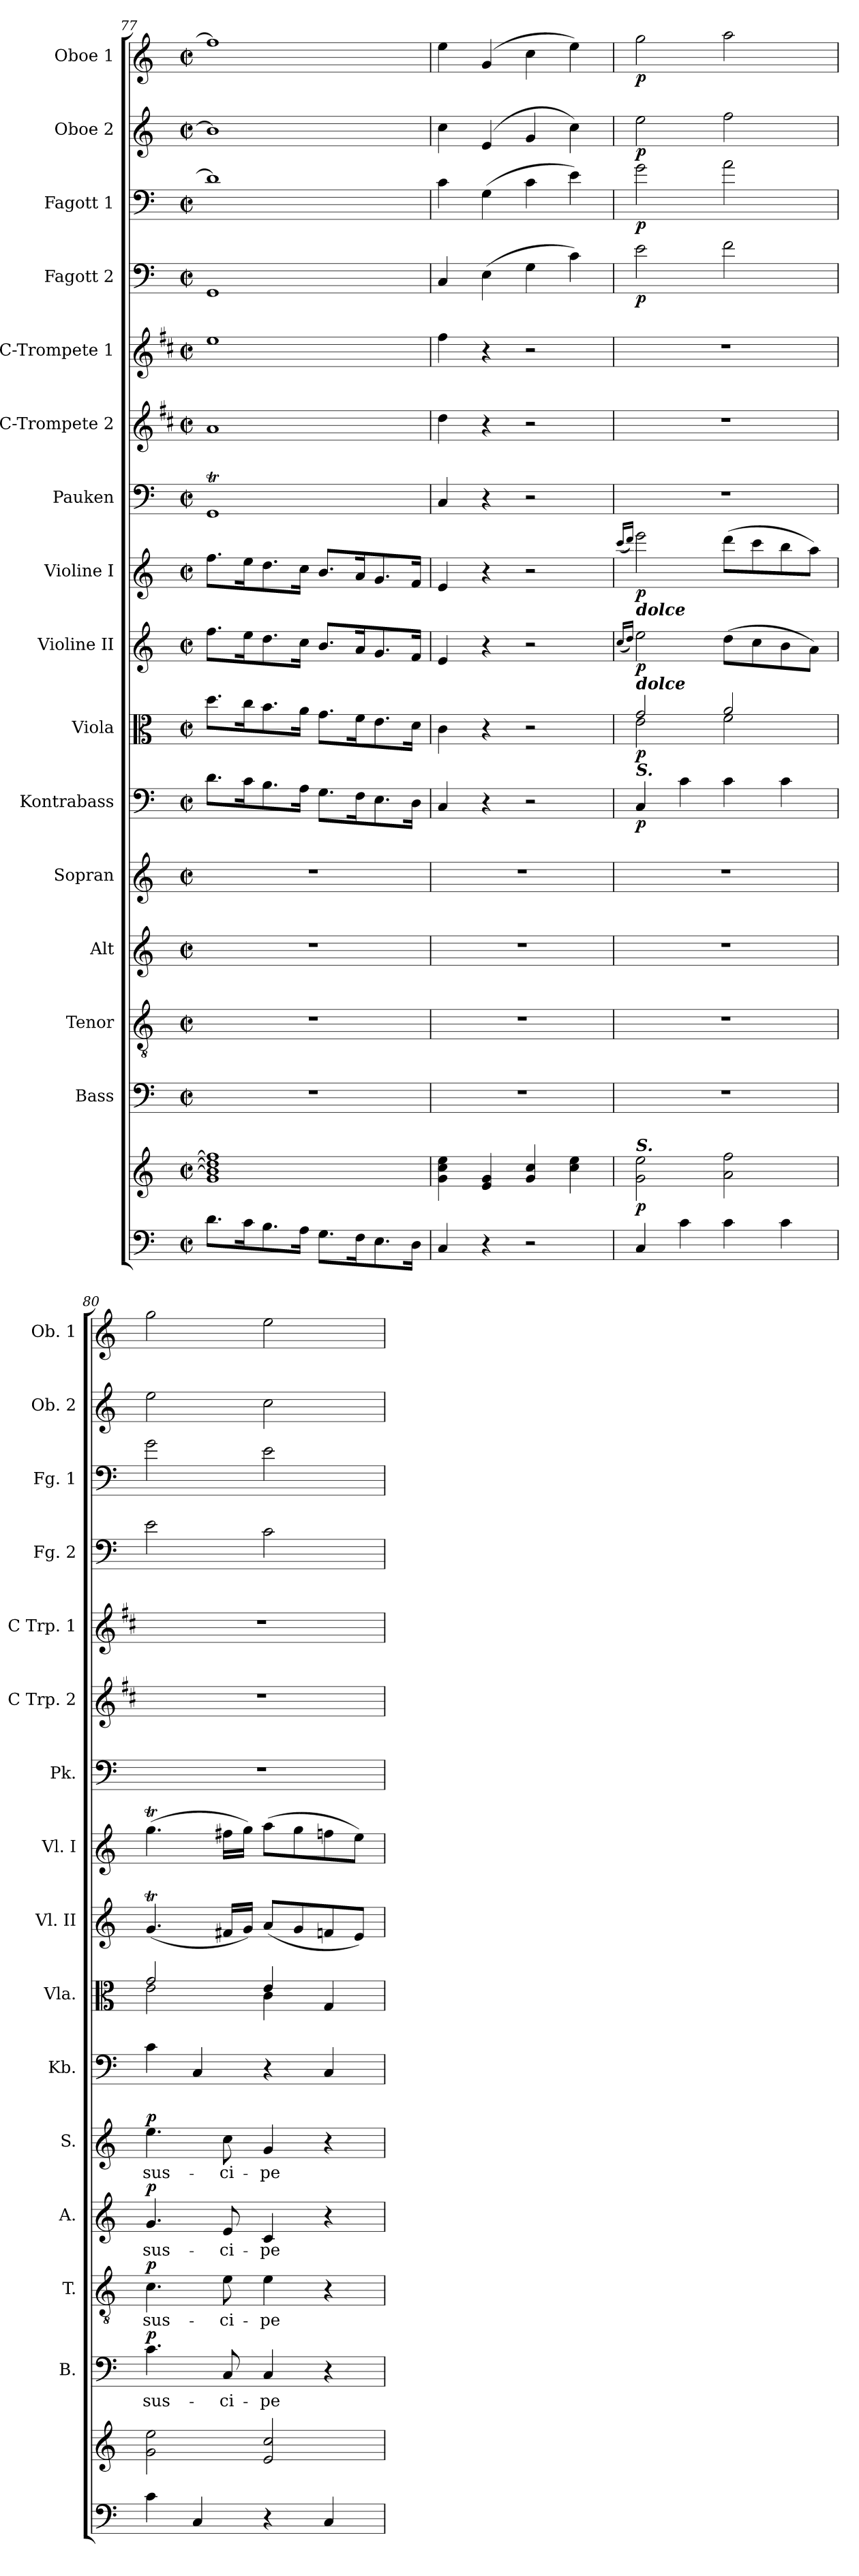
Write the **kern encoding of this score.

**kern	**kern	**dynam	**kern	**text	**dynam	**kern	**text	**dynam	**kern	**text	**dynam	**kern	**text	**dynam	**kern	**dynam	**kern	**dynam	**kern	**dynam	**kern	**dynam	**kern	**kern	**kern	**kern	**dynam	**kern	**dynam	**kern	**dynam	**kern	**dynam
*part16	*part16	*part16	*part15	*part15	*part15	*part14	*part14	*part14	*part13	*part13	*part13	*part12	*part12	*part12	*part11	*part11	*part10	*part10	*part9	*part9	*part8	*part8	*part7	*part6	*part5	*part4	*part4	*part3	*part3	*part2	*part2	*part1	*part1
*staff17	*staff16	*staff16/17	*staff15	*staff15	*staff15	*staff14	*staff14	*staff14	*staff13	*staff13	*staff13	*staff12	*staff12	*staff12	*staff11	*staff11	*staff10	*staff10	*staff9	*staff9	*staff8	*staff8	*staff7	*staff6	*staff5	*staff4	*staff4	*staff3	*staff3	*staff2	*staff2	*staff1	*staff1
*	*	*	*I"Bass	*	*	*I"Tenor	*	*	*I"Alt	*	*	*I"Sopran	*	*	*I"Kontrabass	*	*I"Viola	*	*I"Violine II	*	*I"Violine I	*	*I"Pauken	*I"C-Trompete 2	*I"C-Trompete 1	*I"Fagott 2	*	*I"Fagott 1	*	*I"Oboe 2	*	*I"Oboe 1	*
*	*	*	*I'B.	*	*	*I'T.	*	*	*I'A.	*	*	*I'S.	*	*	*I'Kb.	*	*I'Vla.	*	*I'Vl. II	*	*I'Vl. I	*	*I'Pk.	*I'C Trp. 2	*I'C Trp. 1	*I'Fg. 2	*	*I'Fg. 1	*	*I'Ob. 2	*	*I'Ob. 1	*
*clefF4	*clefG2	*	*clefF4	*	*	*clefGv2	*	*	*clefG2	*	*	*clefG2	*	*	*clefF4	*	*clefC3	*	*clefG2	*	*clefG2	*	*clefF4	*clefG2	*clefG2	*clefF4	*	*clefF4	*	*clefG2	*	*clefG2	*
*	*	*	*	*	*	*	*	*	*	*	*	*	*	*	*ITrd7c12	*	*	*	*	*	*	*	*	*ITrd1c2	*ITrd1c2	*	*	*	*	*	*	*	*
*k[]	*k[]	*	*k[]	*	*	*k[]	*	*	*k[]	*	*	*k[]	*	*	*k[]	*	*k[]	*	*k[]	*	*k[]	*	*k[]	*k[]	*k[]	*k[]	*	*k[]	*	*k[]	*	*k[]	*
*C:	*C:	*	*C:	*	*	*C:	*	*	*C:	*	*	*C:	*	*	*C:	*	*C:	*	*C:	*	*C:	*	*C:	*C:	*C:	*C:	*	*C:	*	*C:	*	*C:	*
*M2/2	*M2/2	*	*M2/2	*	*	*M2/2	*	*	*M2/2	*	*	*M2/2	*	*	*M2/2	*	*M2/2	*	*M2/2	*	*M2/2	*	*M2/2	*M2/2	*M2/2	*M2/2	*	*M2/2	*	*M2/2	*	*M2/2	*
*met(c|)	*met(c|)	*	*met(c|)	*	*	*met(c|)	*	*	*met(c|)	*	*	*met(c|)	*	*	*met(c|)	*	*met(c|)	*	*met(c|)	*	*met(c|)	*	*met(c|)	*met(c|)	*met(c|)	*met(c|)	*	*met(c|)	*	*met(c|)	*	*met(c|)	*
=77	=77	=77	=77	=77	=77	=77	=77	=77	=77	=77	=77	=77	=77	=77	=77	=77	=77	=77	=77	=77	=77	=77	=77	=77	=77	=77	=77	=77	=77	=77	=77	=77	=77
8.d\L	1g 1b] 1dd] 1ff]	.	1r	.	.	1r	.	.	1r	.	.	1r	.	.	8.D\L	.	8.dd\L	.	8.ff\L	.	8.ff\L	.	1GGT	1g	1dd	1GG	.	1d]	.	1b]	.	1ff]	.
16c\k	.	.	.	.	.	.	.	.	.	.	.	.	.	.	16C\k	.	16cc\k	.	16ee\k	.	16ee\k	.	.	.	.	.	.	.	.	.	.	.	.
8.B\	.	.	.	.	.	.	.	.	.	.	.	.	.	.	8.BB\	.	8.b\	.	8.dd\	.	8.dd\	.	.	.	.	.	.	.	.	.	.	.	.
16A\Jk	.	.	.	.	.	.	.	.	.	.	.	.	.	.	16AA\Jk	.	16a\Jk	.	16cc\Jk	.	16cc\Jk	.	.	.	.	.	.	.	.	.	.	.	.
8.G\L	.	.	.	.	.	.	.	.	.	.	.	.	.	.	8.GG\L	.	8.g\L	.	8.b/L	.	8.b/L	.	.	.	.	.	.	.	.	.	.	.	.
16F\k	.	.	.	.	.	.	.	.	.	.	.	.	.	.	16FF\k	.	16f\k	.	16a/k	.	16a/k	.	.	.	.	.	.	.	.	.	.	.	.
8.E\	.	.	.	.	.	.	.	.	.	.	.	.	.	.	8.EE\	.	8.e\	.	8.g/	.	8.g/	.	.	.	.	.	.	.	.	.	.	.	.
16D\Jk	.	.	.	.	.	.	.	.	.	.	.	.	.	.	16DD\Jk	.	16d\Jk	.	16f/Jk	.	16f/Jk	.	.	.	.	.	.	.	.	.	.	.	.
=78	=78	=78	=78	=78	=78	=78	=78	=78	=78	=78	=78	=78	=78	=78	=78	=78	=78	=78	=78	=78	=78	=78	=78	=78	=78	=78	=78	=78	=78	=78	=78	=78	=78
4C/	4g\ 4cc\ 4ee\	.	1r	.	.	1r	.	.	1r	.	.	1r	.	.	4CC/	.	4c\	.	4e/	.	4e/	.	4C/	4cc\	4ee\	4C/	.	4c\	.	4cc\	.	4ee\	.
4r	4e/ 4g/	.	.	.	.	.	.	.	.	.	.	.	.	.	4r	.	4r	.	4r	.	4r	.	4r	4r	4r	(>4E\	.	(>4G\	.	(4e/	.	(4g/	.
2r	4g/ 4cc/	.	.	.	.	.	.	.	.	.	.	.	.	.	2r	.	2r	.	2r	.	2r	.	2r	2r	2r	4G\	.	4c\	.	4g/	.	4cc\	.
.	4cc\ 4ee\	.	.	.	.	.	.	.	.	.	.	.	.	.	.	.	.	.	.	.	.	.	.	.	.	4c\)	.	4e\)	.	4cc\)	.	4ee\)	.
=79	=79	=79	=79	=79	=79	=79	=79	=79	=79	=79	=79	=79	=79	=79	=79	=79	=79	=79	=79	=79	=79	=79	=79	=79	=79	=79	=79	=79	=79	=79	=79	=79	=79
.	.	.	.	.	.	.	.	.	.	.	.	.	.	.	.	.	.	.	(<16qcc/LL	.	(<16qccc/LL	.	.	.	.	.	.	.	.	.	.	.	.
.	.	.	.	.	.	.	.	.	.	.	.	.	.	.	.	.	.	.	16qdd/JJ)	.	16qddd/JJ)	.	.	.	.	.	.	.	.	.	.	.	.
*	*	*	*	*	*	*	*	*	*	*	*	*	*	*	*	*	*^	*	*	*	*	*	*	*	*	*	*	*	*	*	*	*	*
!	!	!	!	!	!	!	!	!	!	!	!	!	!	!	!	!	!	!	!	!	!	!LO:TX:b:Bi:t=dolce	!	!	!	!	!	!	!	!	!	!	!	!
!	!	!	!	!	!	!	!	!	!	!	!	!	!	!	!	!	!	!	!	!LO:TX:b:Bi:t=dolce	!	!	!	!	!	!	!	!	!	!	!	!	!	!
!	!	!	!	!	!	!	!	!	!	!	!	!	!	!	!LO:TX:a:Bi:t=S.	!	!	!	!	!	!	!	!	!	!	!	!	!	!	!	!	!	!	!
!	!LO:TX:a:Bi:t=S.	!	!	!	!	!	!	!	!	!	!	!	!	!	!	!	!	!	!	!	!	!	!	!	!	!	!	!	!	!	!	!	!	!
!	!	!LO:DY:b	!	!	!	!	!	!	!	!	!	!	!	!	!	!LO:DY:b	!	!	!LO:DY:b	!	!LO:DY:b	!	!LO:DY:b	!	!	!	!	!LO:DY:b	!	!LO:DY:b	!	!LO:DY:b	!	!LO:DY:b
4C/	2g\ 2ee\	p	1r	.	.	1r	.	.	1r	.	.	1r	.	.	4CC/	p	2g/	2e\	p	2ee\	p	2eee\	p	1r	1r	1r	2e\	p	2g\	p	2ee\	p	2gg\	p
4c\	.	.	.	.	.	.	.	.	.	.	.	.	.	.	4C\	.	.	.	.	.	.	.	.	.	.	.	.	.	.	.	.	.	.	.
4c\	2a\ 2ff\	.	.	.	.	.	.	.	.	.	.	.	.	.	4C\	.	2a/	2f\	.	(>8dd\L	.	(>8ddd\L	.	.	.	.	2f\	.	2a\	.	2ff\	.	2aa\	.
.	.	.	.	.	.	.	.	.	.	.	.	.	.	.	.	.	.	.	.	8cc\	.	8ccc\	.	.	.	.	.	.	.	.	.	.	.	.
4c\	.	.	.	.	.	.	.	.	.	.	.	.	.	.	4C\	.	.	.	.	8b\	.	8bb\	.	.	.	.	.	.	.	.	.	.	.	.
.	.	.	.	.	.	.	.	.	.	.	.	.	.	.	.	.	.	.	.	8a\J)	.	8aa\J)	.	.	.	.	.	.	.	.	.	.	.	.
=80	=80	=80	=80	=80	=80	=80	=80	=80	=80	=80	=80	=80	=80	=80	=80	=80	=80	=80	=80	=80	=80	=80	=80	=80	=80	=80	=80	=80	=80	=80	=80	=80	=80	=80
!	!	!	!	!LO:LY:b	!LO:DY:a	!	!LO:LY:b	!LO:DY:a	!	!LO:LY:b	!LO:DY:a	!	!LO:LY:b	!LO:DY:a	!	!	!	!	!	!	!	!	!	!	!	!	!	!	!	!	!	!	!	!
4c\	2g\ 2ee\	.	4.c\	sus-	p	4.c\	sus-	p	4.g/	sus-	p	4.ee\	sus-	p	4C\	.	2g/	2e\	.	(<4.gT/	.	(>4.ggT\	.	1r	1r	1r	2e\	.	2g\	.	2ee\	.	2gg\	.
4C/	.	.	.	.	.	.	.	.	.	.	.	.	.	.	4CC/	.	.	.	.	.	.	.	.	.	.	.	.	.	.	.	.	.	.	.
!	!	!	!	!LO:LY:b	!	!	!LO:LY:b	!	!	!LO:LY:b	!	!	!LO:LY:b	!	!	!	!	!	!	!	!	!	!	!	!	!	!	!	!	!	!	!	!	!
.	.	.	8C/	-ci-	.	8e\	-ci-	.	8e/	-ci-	.	8cc\	-ci-	.	.	.	.	.	.	16f#X/LL	.	16ff#X\LL	.	.	.	.	.	.	.	.	.	.	.	.
.	.	.	.	.	.	.	.	.	.	.	.	.	.	.	.	.	.	.	.	16g/JJ)	.	16gg\JJ)	.	.	.	.	.	.	.	.	.	.	.	.
!	!	!	!	!LO:LY:b	!	!	!LO:LY:b	!	!	!LO:LY:b	!	!	!LO:LY:b	!	!	!	!	!	!	!	!	!	!	!	!	!	!	!	!	!	!	!	!	!
4r	2e/ 2cc/	.	4C/	-pe	.	4e\	-pe	.	4c/	-pe	.	4g/	-pe	.	4r	.	4e/	4c\	.	(<8a/L	.	(>8aa\L	.	.	.	.	2c\	.	2e\	.	2cc\	.	2ee\	.
.	.	.	.	.	.	.	.	.	.	.	.	.	.	.	.	.	.	.	.	8g/	.	8gg\	.	.	.	.	.	.	.	.	.	.	.	.
4C/	.	.	4r	.	.	4r	.	.	4r	.	.	4r	.	.	4CC/	.	4G/	4ryy	.	8fn/	.	8ffn\	.	.	.	.	.	.	.	.	.	.	.	.
.	.	.	.	.	.	.	.	.	.	.	.	.	.	.	.	.	.	.	.	8e/J)	.	8ee\J)	.	.	.	.	.	.	.	.	.	.	.	.
*	*	*	*	*	*	*	*	*	*	*	*	*	*	*	*	*	*v	*v	*	*	*	*	*	*	*	*	*	*	*	*	*	*	*	*
=	=	=	=	=	=	=	=	=	=	=	=	=	=	=	=	=	=	=	=	=	=	=	=	=	=	=	=	=	=	=	=	=	=
*-	*-	*-	*-	*-	*-	*-	*-	*-	*-	*-	*-	*-	*-	*-	*-	*-	*-	*-	*-	*-	*-	*-	*-	*-	*-	*-	*-	*-	*-	*-	*-	*-	*-
